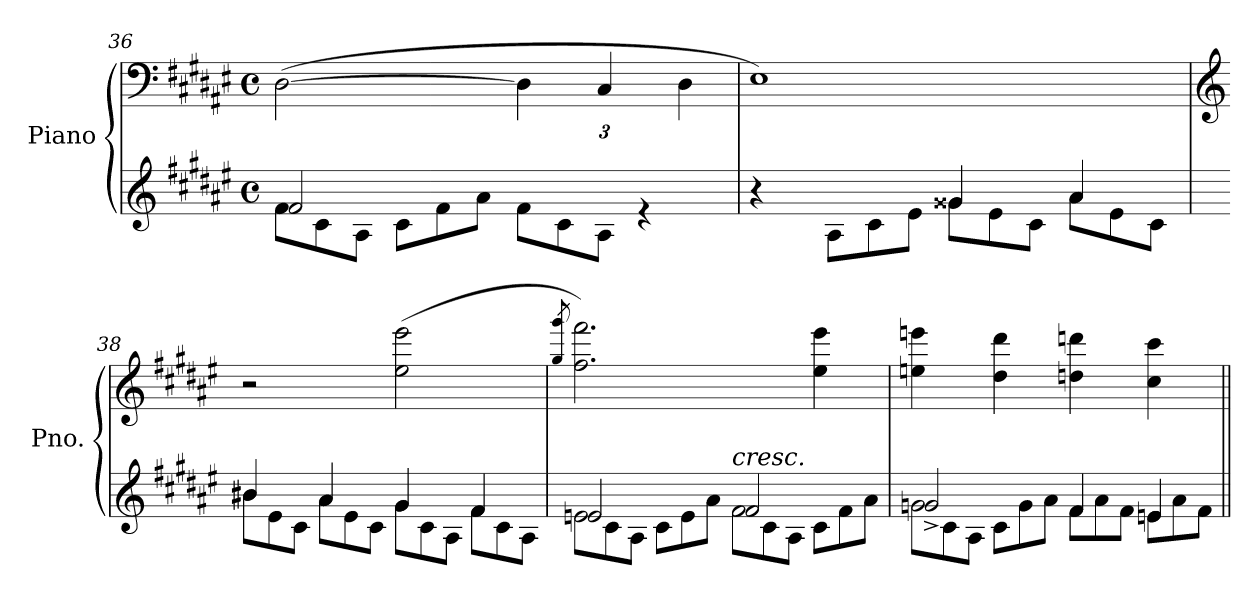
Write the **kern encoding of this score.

**kern	**kern
*part1	*part1
*staff2	*staff1
*I"Piano	*
*I'Pno.	*
*clefG2	*clefF4
*k[f#c#g#d#a#e#]	*k[f#c#g#d#a#e#]
*M4/4	*M4/4
*met(c)	*met(c)
*Xtuplet	*
=36	=36
!LO:N:head=open	!
*^	*
12f#\L	2f#/	([2D#\
12c#\	.	.
12A#\J	.	.
12c#\L	.	.
12f#\	.	.
12a#\J	.	.
*	*	*Xbrackettup
*	*	*MM120
12f#\L	2ryy	6D#\]
12c#\	.	.
12A#\J	.	6C#/
4re	.	.
.	.	6D#\
=37	=37	=37
4r	4ryy	1E#)
12A#\L	4ryy	.
12c#\	.	.
12e#\J	.	.
12g##X\L	4g##/	.
12e#\	.	.
12c#\J	.	.
12a#\L	4a#/	.
12e#\	.	.
12c#\J	.	.
!!LO:PB:g=z
=38	=38	=38
*	*	*clefG2
*	*	*MM180
12b#X\L	4b#/	2r
12e#\	.	.
12c#\J	.	.
12a#\L	4a#/	.
12e#\	.	.
12c#\J	.	.
12g#\L	4g#/	(2ee#\ 2eee#\
12c#\	.	.
12A#\J	.	.
12f#\L	4f#/	.
12c#\	.	.
12A#\J	.	.
=39	=39	=39
*	*	*MM160
.	.	8qgg#/ 8qggg#/
!LO:N:head=open	!	!
12en\L	2e/	2.ff#\ 2.fff#\)
12c#\	.	.
12A#\J	.	.
12c#\L	.	.
12e\	.	.
12a#\J	.	.
!LO:TX:a:i:t=cresc.	!	!
!LO:N:head=open	!	!
12f#\L	2f#/	.
12c#\	.	.
12A#\J	.	.
12c#\L	.	4ee#\ 4eee#\
12f#\	.	.
12a#\J	.	.
=40	=40	=40
!LO:N:head=open	!	!
12gn\L	2g^/	4een\ 4eeen\
12c#\	.	.
12A#\J	.	.
*	*	*MM150
12c#\L	.	4dd#\ 4ddd#\
12g\	.	.
12a#\J	.	.
*	*	*MM130
12f#\L	4f#/	4ddn\ 4dddn\
12a#\	.	.
12f#\J	.	.
*	*	*MM90
12en\L	4e/	4cc#\ 4ccc#\
12a#\	.	.
12f#\J	.	.
*v	*v	*
=||	=||
*-	*-
